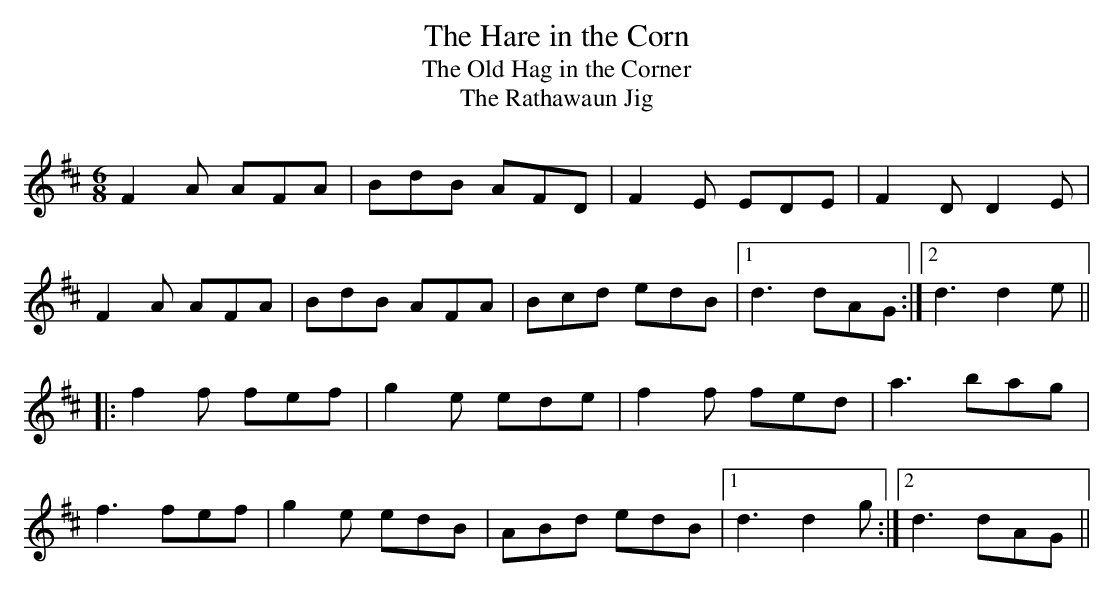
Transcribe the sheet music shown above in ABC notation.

X:1
T:Hare in the Corn, The
T:Old Hag in the Corner, The
T:Rathawaun Jig, The
M:6/8
K:D
F2A AFA|BdB AFD|F2E EDE|F2D D2E|
F2A AFA|BdB AFA|Bcd edB|1 d3 dAG:|2 d3 d2e||
|:f2f fef|g2e ede|f2f fed|a3 bag|
f3 fef|g2e edB|ABd edB|1 d3 d2g:|2 d3 dAG||
